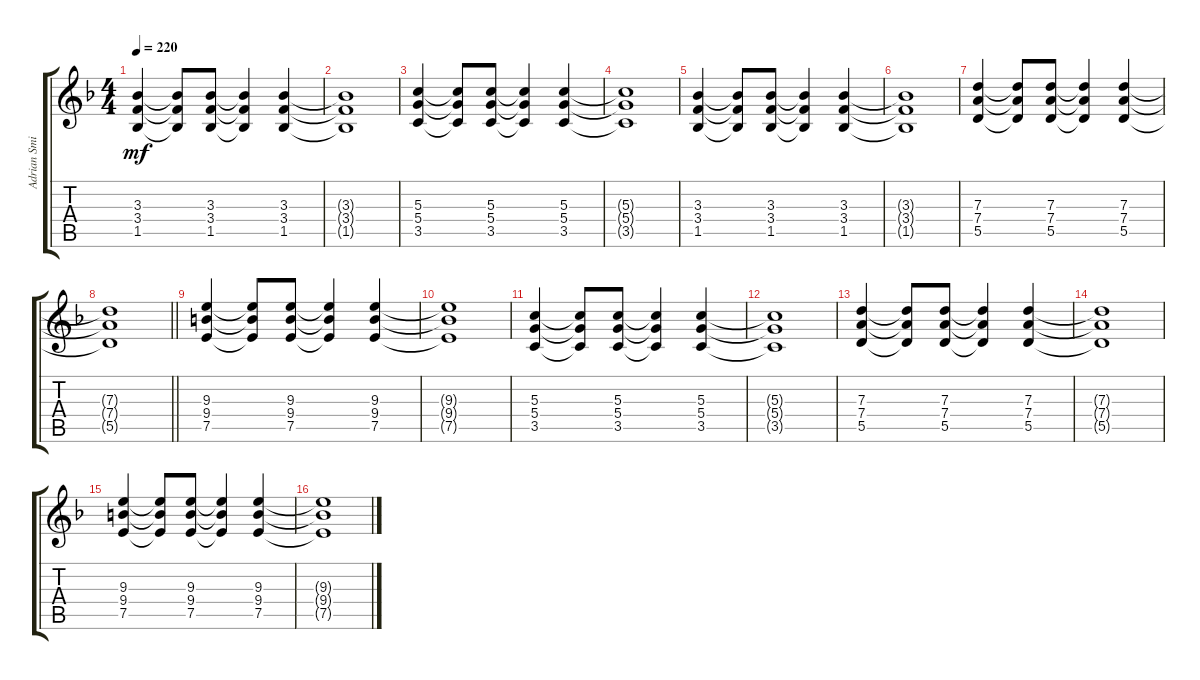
\track ("Adrian Smith" "Adrian Smi") {instrument distortionguitar}
\staff {score tabs}
\tuning (E4 B3 G3 D3 A2 E2) {hide}
\ts (4 4)
\tempo 220
\clef g2
\ks f
(3.3 3.4 1.5).4{dy mf} (3.3{t} 3.4{t} 1.5{t}).8 (3.3 3.4 1.5).8 (3.3{t} 3.4{t} 1.5{t}).4 (3.3 3.4 1.5).4 |
(3.3{t} 3.4{t} 1.5{t}).1 |
(5.3 5.4 3.5).4 (5.3{t} 5.4{t} 3.5{t}).8 (5.3 5.4 3.5).8 (5.3{t} 5.4{t} 3.5{t}).4 (5.3 5.4 3.5).4 |
(5.3{t} 5.4{t} 3.5{t}).1 |
(3.3 3.4 1.5).4 (3.3{t} 3.4{t} 1.5{t}).8 (3.3 3.4 1.5).8 (3.3{t} 3.4{t} 1.5{t}).4 (3.3 3.4 1.5).4 |
(3.3{t} 3.4{t} 1.5{t}).1 |
(7.3 7.4 5.5).4 (7.3{t} 7.4{t} 5.5{t}).8 (7.3 7.4 5.5).8 (7.3{t} 7.4{t} 5.5{t}).4 (7.3 7.4 5.5).4 |
\barLineRight lightlight
(7.3{t} 7.4{t} 5.5{t}).1 |
(9.3 9.4 7.5).4 (9.3{t} 9.4{t} 7.5{t}).8 (9.3 9.4 7.5).8 (9.3{t} 9.4{t} 7.5{t}).4 (9.3 9.4 7.5).4 |
(9.3{t} 9.4{t} 7.5{t}).1 |
(5.3 5.4 3.5).4 (5.3{t} 5.4{t} 3.5{t}).8 (5.3 5.4 3.5).8 (5.3{t} 5.4{t} 3.5{t}).4 (5.3 5.4 3.5).4 |
(5.3{t} 5.4{t} 3.5{t}).1 |
(7.3 7.4 5.5).4 (7.3{t} 7.4{t} 5.5{t}).8 (7.3 7.4 5.5).8 (7.3{t} 7.4{t} 5.5{t}).4 (7.3 7.4 5.5).4 |
(7.3{t} 7.4{t} 5.5{t}).1 |
(9.3 9.4 7.5).4 (9.3{t} 9.4{t} 7.5{t}).8 (9.3 9.4 7.5).8 (9.3{t} 9.4{t} 7.5{t}).4 (9.3 9.4 7.5).4 |
(9.3{t} 9.4{t} 7.5{t}).1
